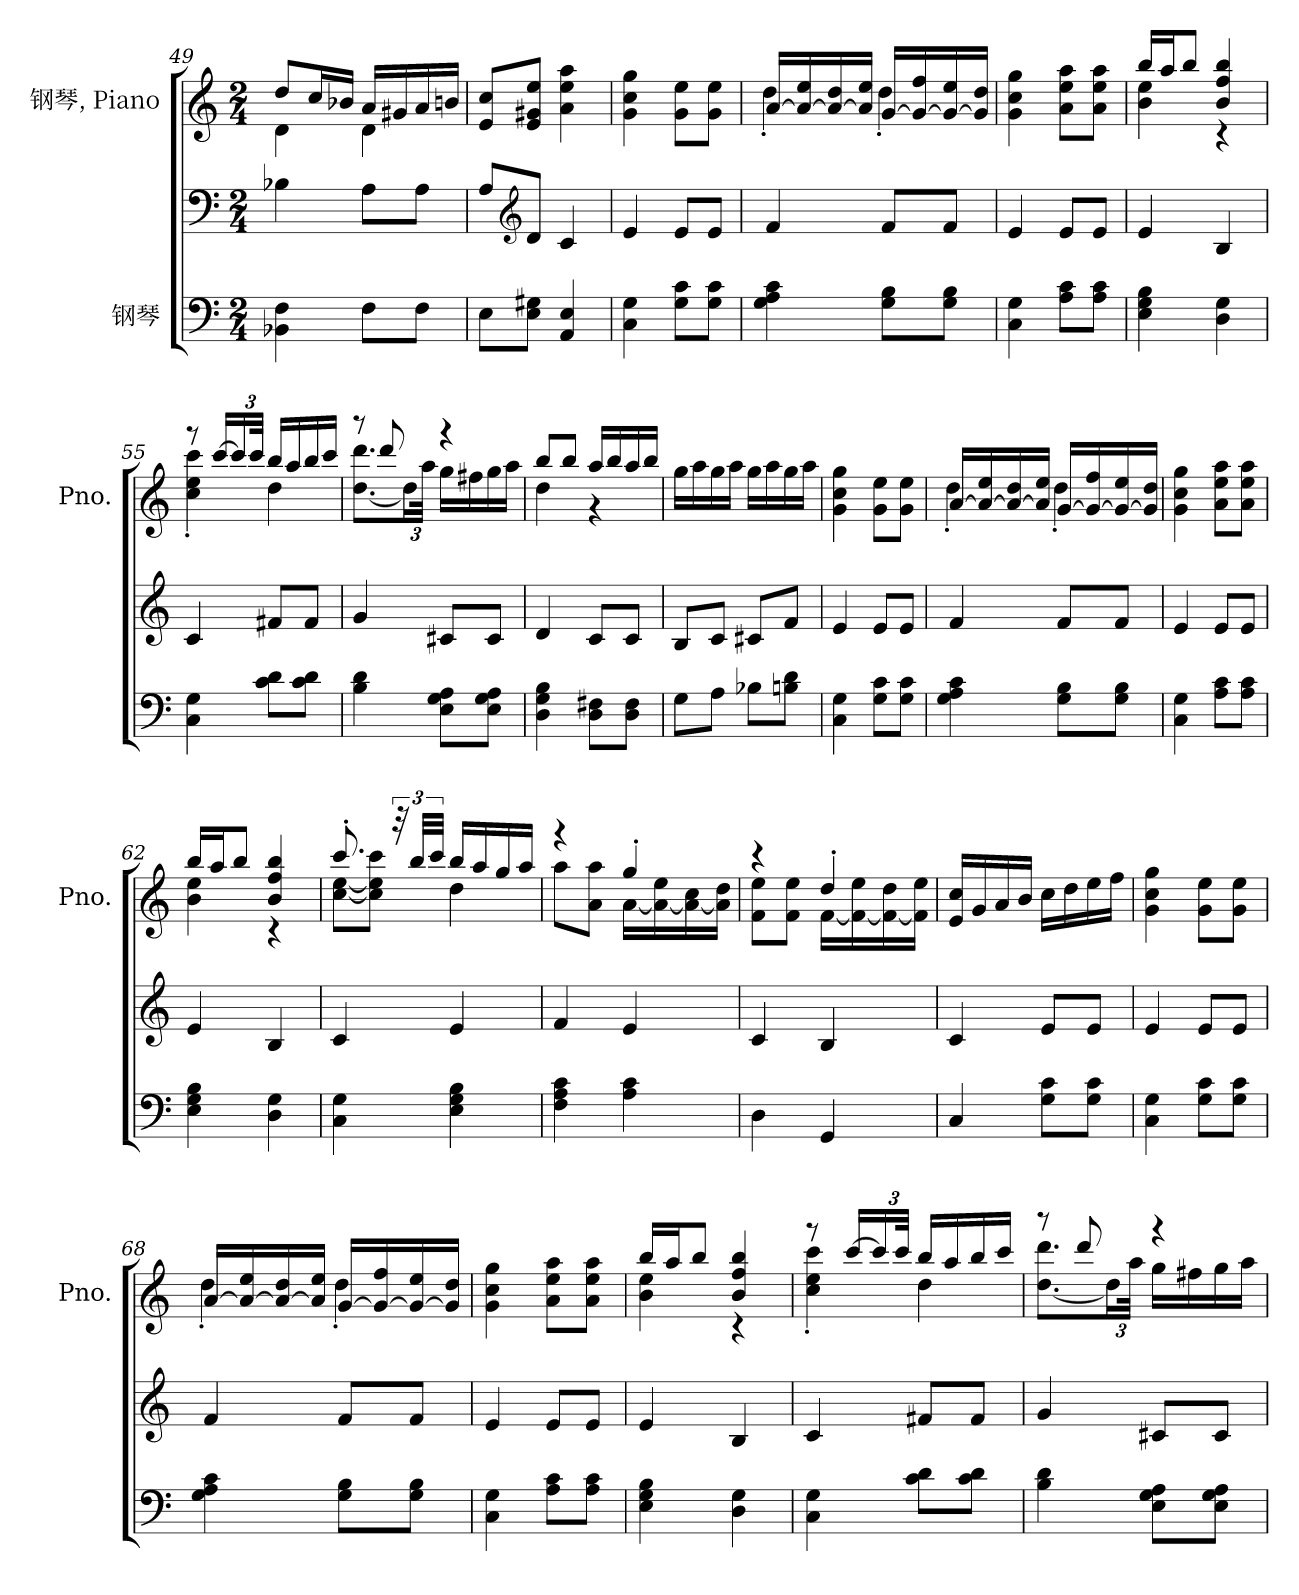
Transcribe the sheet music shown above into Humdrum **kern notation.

**kern	**kern	**kern
*part2	*part2	*part1
*staff3	*staff2	*staff1
*I"钢琴	*	*I"钢琴, Piano
*	*	*I'Pno.
*clefF4	*clefF4	*clefG2
*k[]	*k[]	*k[]
*M2/4	*M2/4	*M2/4
=49	=49	=49
*	*	*^
4BB-X\ 4F\	4B-X\	8dd/L	4d\
.	.	16cc/L	.
.	.	16b-X/JJ	.
8F\L	8A\L	16a/LL	4d\
.	.	16g#X/	.
8F\J	8A\J	16a/	.
.	.	16bn/JJ	.
*	*	*v	*v
!!LO:LB:g=z
=50	=50	=50
*	*	*MM110
8E\L	8A/L	8e/ 8cc/L
*	*clefG2	*
8E\ 8G#X\J	8d/J	8e/ 8g#X/ 8ee/J
4AA/ 4E/	4c/	4a\ 4ee\ 4aa\
=51	=51	=51
*	*	*MM115
4C\ 4G\	4e/	4g\ 4cc\ 4gg\
8G\ 8c\L	8e/L	8g\ 8ee\L
8G\ 8c\J	8e/J	8g\ 8ee\J
=52	=52	=52
*	*	*^
4G\ 4A\ 4c\	4f/	[16a/LL	4dd'\
.	.	16a/_ 16ee/	.
.	.	16a/_ 16dd/	.
.	.	16a/] 16ee/JJ	.
8G\ 8B\L	8f/L	[16g/LL	4dd'\
.	.	16g/_ 16ff/	.
8G\ 8B\J	8f/J	16g/_ 16ee/	.
.	.	16g/] 16dd/JJ	.
*	*	*v	*v
=53	=53	=53
4C\ 4G\	4e/	4g\ 4cc\ 4gg\
8A\ 8c\L	8e/L	8a\ 8ee\ 8aa\L
8A\ 8c\J	8e/J	8a\ 8ee\ 8aa\J
=54	=54	=54
*	*	*^
4E\ 4G\ 4B\	4e/	16bb/LL	4b\ 4ee\
.	.	16aa/J	.
.	.	8bb/J	.
4D\ 4G\	4B/	4b/ 4ff/ 4bb/	4r
!!LO:PB:g=z	!!
=55	=55	=55	=55
4C\ 4G\	4c/	8r	4cc\' 4ee\' 4ccc\'
.	.	[16ccc/LL	.
*	*	*Xbrackettup	*
.	.	24ccc/]	.
.	.	48ccc/JJk	.
8c\ 8d\L	8f#X/L	16bb/LL	4dd\
.	.	16aa/	.
8c\ 8d\J	8f#/J	16bb/	.
.	.	16ccc/JJ	.
=56	=56	=56	=56
4B\ 4d\	4g/	8r	[8.dd\ 8.ddd\L
.	.	8ddd/	.
.	.	.	24dd\L]
.	.	.	48aa\JJk
8E\ 8G\ 8A\L	8c#X/L	4r	16gg\LL
.	.	.	16ff#X\
8E\ 8G\ 8A\J	8c#/J	.	16gg\
.	.	.	16aa\JJ
=57	=57	=57	=57
4D\ 4G\ 4B\	4d/	8bb/L	4dd\
.	.	8bb/J	.
8D\ 8F#X\L	8c/L	16aa/LL	4r
.	.	16bb/	.
8D\ 8F#\J	8c/J	16aa/	.
.	.	16bb/JJ	.
*	*	*v	*v
=58	=58	=58
8G\L	8B/L	16gg\LL
.	.	16aa\
8A\J	8c/J	16gg\
.	.	16aa\JJ
8B-X\L	8c#X/L	16gg\LL
.	.	16aa\
8Bn\ 8d\J	8f/J	16gg\
.	.	16aa\JJ
!!LO:LB:g=z
=59	=59	=59
*	*	*MM115
4C\ 4G\	4e/	4g\ 4cc\ 4gg\
8G\ 8c\L	8e/L	8g\ 8ee\L
8G\ 8c\J	8e/J	8g\ 8ee\J
=60	=60	=60
*	*	*^
4G\ 4A\ 4c\	4f/	[16a/LL	4dd'\
.	.	16a/_ 16ee/	.
.	.	16a/_ 16dd/	.
.	.	16a/] 16ee/JJ	.
8G\ 8B\L	8f/L	[16g/LL	4dd'\
.	.	16g/_ 16ff/	.
8G\ 8B\J	8f/J	16g/_ 16ee/	.
.	.	16g/] 16dd/JJ	.
*	*	*v	*v
=61	=61	=61
4C\ 4G\	4e/	4g\ 4cc\ 4gg\
8A\ 8c\L	8e/L	8a\ 8ee\ 8aa\L
8A\ 8c\J	8e/J	8a\ 8ee\ 8aa\J
=62	=62	=62
*	*	*^
4E\ 4G\ 4B\	4e/	16bb/LL	4b\ 4ee\
.	.	16aa/J	.
.	.	8bb/J	.
4D\ 4G\	4B/	4b/ 4ff/ 4bb/	4r
=63	=63	=63	=63
4C\ 4G\	4c/	8.ccc'/	[8cc\ [8ee\L
.	.	.	8cc\] 8ee\] 8ccc\J
*	*	*brackettup	*
.	.	48r	.
.	.	48bb/LLL	.
.	.	48ccc/JJJ	.
4E\ 4G\ 4B\	4e/	16bb/LL	4dd\
.	.	16aa/	.
.	.	16gg/	.
.	.	16aa/JJ	.
!!LO:LB:g=z	!!
=64	=64	=64	=64
4F\ 4A\ 4c\	4f/	4r	8aa\L
.	.	.	8a\ 8aa\J
4A\ 4c\	4e/	4gg'/	[16a\LL
.	.	.	16a\_ 16ee\
.	.	.	16a\_ 16cc\
.	.	.	16a\] 16dd\JJ
=65	=65	=65	=65
4D\	4c/	4r	8f\ 8ee\L
.	.	.	8f\ 8ee\J
4GG/	4B/	4dd'/	[16f\LL
.	.	.	16f\_ 16ee\
.	.	.	16f\_ 16dd\
.	.	.	16f\] 16ee\JJ
*	*	*v	*v
=66	=66	=66
4C/	4c/	16e/ 16cc/LL
.	.	16g/
.	.	16a/
.	.	16b/JJ
8G\ 8c\L	8e/L	16cc\LL
.	.	16dd\
8G\ 8c\J	8e/J	16ee\
.	.	16ff\JJ
=67	=67	=67
4C\ 4G\	4e/	4g\ 4cc\ 4gg\
8G\ 8c\L	8e/L	8g\ 8ee\L
8G\ 8c\J	8e/J	8g\ 8ee\J
!!LO:LB:g=z
=68	=68	=68
*	*	*^
4G\ 4A\ 4c\	4f/	[16a/LL	4dd'\
.	.	16a/_ 16ee/	.
.	.	16a/_ 16dd/	.
.	.	16a/] 16ee/JJ	.
8G\ 8B\L	8f/L	[16g/LL	4dd'\
.	.	16g/_ 16ff/	.
8G\ 8B\J	8f/J	16g/_ 16ee/	.
.	.	16g/] 16dd/JJ	.
*	*	*v	*v
=69	=69	=69
4C\ 4G\	4e/	4g\ 4cc\ 4gg\
8A\ 8c\L	8e/L	8a\ 8ee\ 8aa\L
8A\ 8c\J	8e/J	8a\ 8ee\ 8aa\J
=70	=70	=70
*	*	*^
4E\ 4G\ 4B\	4e/	16bb/LL	4b\ 4ee\
.	.	16aa/J	.
.	.	8bb/J	.
4D\ 4G\	4B/	4b/ 4ff/ 4bb/	4r
=71	=71	=71	=71
4C\ 4G\	4c/	8r	4cc\' 4ee\' 4ccc\'
.	.	[16ccc/LL	.
*	*	*Xbrackettup	*
.	.	24ccc/]	.
.	.	48ccc/JJk	.
8c\ 8d\L	8f#X/L	16bb/LL	4dd\
.	.	16aa/	.
8c\ 8d\J	8f#/J	16bb/	.
.	.	16ccc/JJ	.
!!LO:PB:g=z	!!
=72	=72	=72	=72
4B\ 4d\	4g/	8r	[8.dd\ 8.ddd\L
.	.	8ddd/	.
.	.	.	24dd\L]
.	.	.	48aa\JJk
8E\ 8G\ 8A\L	8c#X/L	4r	16gg\LL
.	.	.	16ff#X\
8E\ 8G\ 8A\J	8c#/J	.	16gg\
.	.	.	16aa\JJ
*	*	*v	*v
=	=	=
*-	*-	*-
